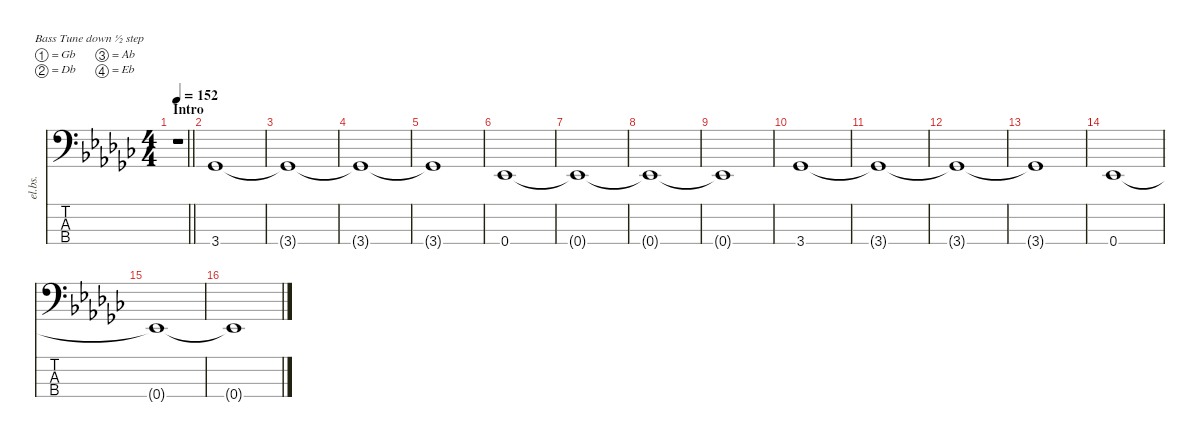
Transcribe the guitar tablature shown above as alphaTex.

\defaultSystemsLayout 4
\hideDynamics
\bracketExtendMode nobrackets
\otherSystemsTrackNameOrientation horizontal
\track ("Bass" "el.bs.") {instrument electricbassfinger}
\staff {score tabs}
\tuning (Gb2 Db2 Ab1 Eb1)
\ts (4 4)
\section ("" "Intro")
\ac
\tempo 152
\clef f4
\barLineRight lightlight
\ks gb
r.1{dy f instrument electricbassfinger beam Down} |
3.4{acc b}.1{beam Up} |
3.4{t acc b}.1{beam Up} |
3.4{t acc b}.1{beam Up} |
3.4{t acc b}.1{beam Up} |
0.4{acc b}.1{beam Up} |
0.4{t acc b}.1{beam Up} |
0.4{t acc b}.1{beam Up} |
0.4{t acc b}.1{beam Up} |
3.4{acc b}.1{beam Up} |
3.4{t acc b}.1{beam Up} |
3.4{t acc b}.1{beam Up} |
3.4{t acc b}.1{beam Up} |
0.4{acc b}.1{beam Up} |
0.4{t acc b}.1{beam Up} |
0.4{t acc b}.1{beam Up}
